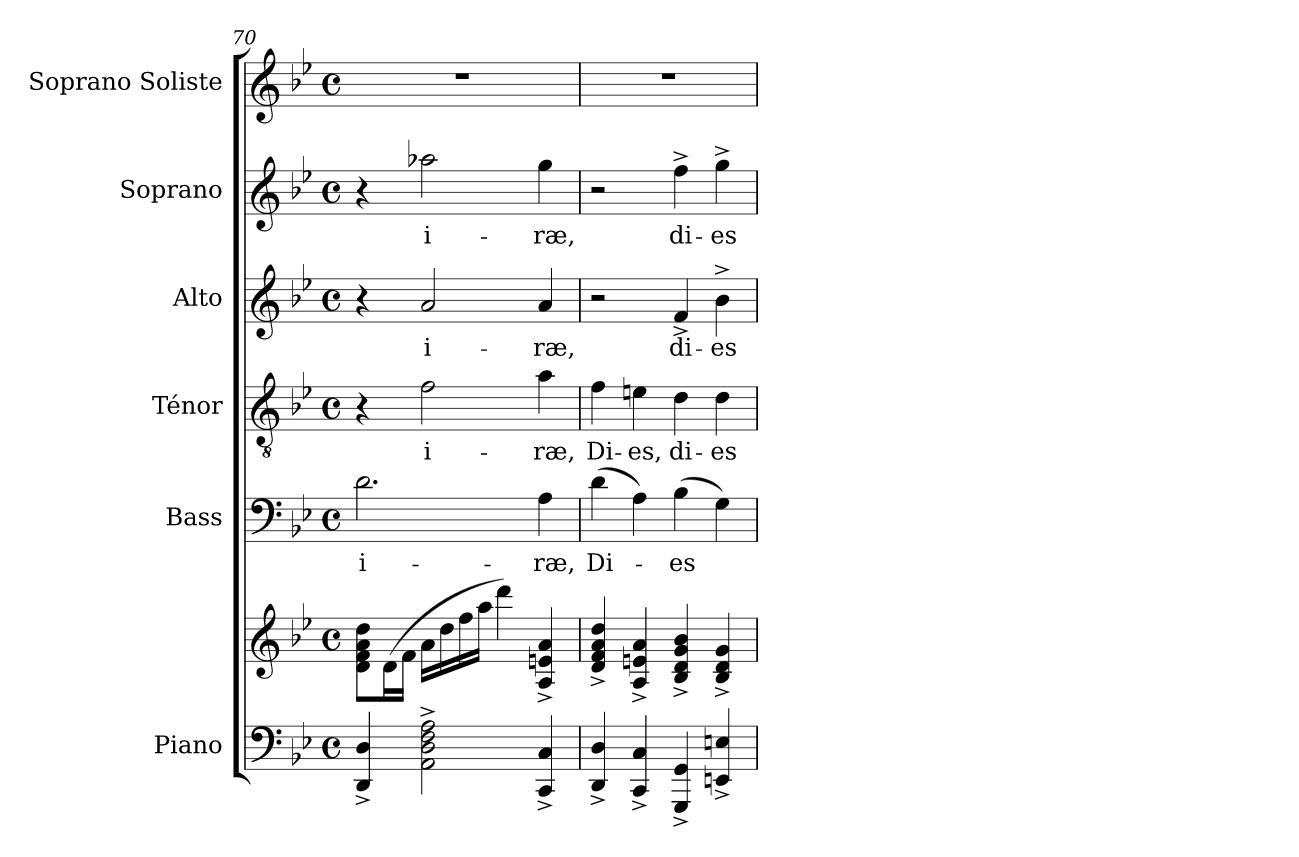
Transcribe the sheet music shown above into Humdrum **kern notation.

**kern	**kern	**kern	**text	**kern	**text	**kern	**text	**kern	**text	**kern
*part6	*part6	*part5	*part5	*part4	*part4	*part3	*part3	*part2	*part2	*part1
*staff7	*staff6	*staff5	*staff5	*staff4	*staff4	*staff3	*staff3	*staff2	*staff2	*staff1
*I"Piano	*	*I"Bass	*	*I"Ténor	*	*I"Alto	*	*I"Soprano	*	*I"Soprano Soliste
*I'Pno.	*	*I'B.	*	*I'T.	*	*I'A.	*	*I'S.	*	*
*clefF4	*clefG2	*clefF4	*	*clefGv2	*	*clefG2	*	*clefG2	*	*clefG2
*	*	*	*	*	*	*	*	*ITrd2c3	*	*
*k[b-e-]	*k[b-e-]	*k[b-e-]	*	*k[b-e-]	*	*k[b-e-]	*	*k[f#]	*	*k[b-e-]
*M4/4	*M4/4	*M4/4	*	*M4/4	*	*M4/4	*	*M4/4	*	*M4/4
*met(c)	*met(c)	*met(c)	*	*met(c)	*	*met(c)	*	*met(c)	*	*met(c)
=70	=70	=70	=70	=70	=70	=70	=70	=70	=70	=70
4DD/^ 4D/^	8d\ 8f\ 8a\ 8dd\L	2.d\	i-	4r	.	4r	.	4r	.	1r
.	(16d\L	.	.	.	.	.	.	.	.	.
.	16f\JJ	.	.	.	.	.	.	.	.	.
2AA\^ 2D\^ 2F\^ 2A\^	16a\LL	.	.	2f\	i-	2a/	i-	2ffni\	i-	.
.	16dd\	.	.	.	.	.	.	.	.	.
.	16ff\	.	.	.	.	.	.	.	.	.
.	16aa\JJ	.	.	.	.	.	.	.	.	.
.	4ddd\)	.	.	.	.	.	.	.	.	.
4CC/^ 4C/^	4A/^ 4en/^ 4a/^	4A\	-ræ,	4a\	-ræ,	4a/	-ræ,	4eei\	-ræ,	.
=71	=71	=71	=71	=71	=71	=71	=71	=71	=71	=71
4DD/^ 4D/^	4d/^ 4f/^ 4a/^ 4dd/^	(4d\	Di-	4f\	Di-	2r	.	2r	.	1r
4CC/^ 4C/^	4A/^ 4en/^ 4a/^	4A\)	.	4en\	-es,	.	.	.	.	.
4GGG/^ 4GG/^	4B-/^ 4d/^ 4g/^ 4b-/^	(4B-\	-es	4d\	di-	4f^/	di-	4dd^i\	di-	.
4EEn/^ 4En/^	4B-/^ 4d/^ 4g/^	4G\)	.	4d\	-es	4b-^\	-es-	4ee^i\	-es-	.
=	=	=	=	=	=	=	=	=	=	=
*-	*-	*-	*-	*-	*-	*-	*-	*-	*-	*-
